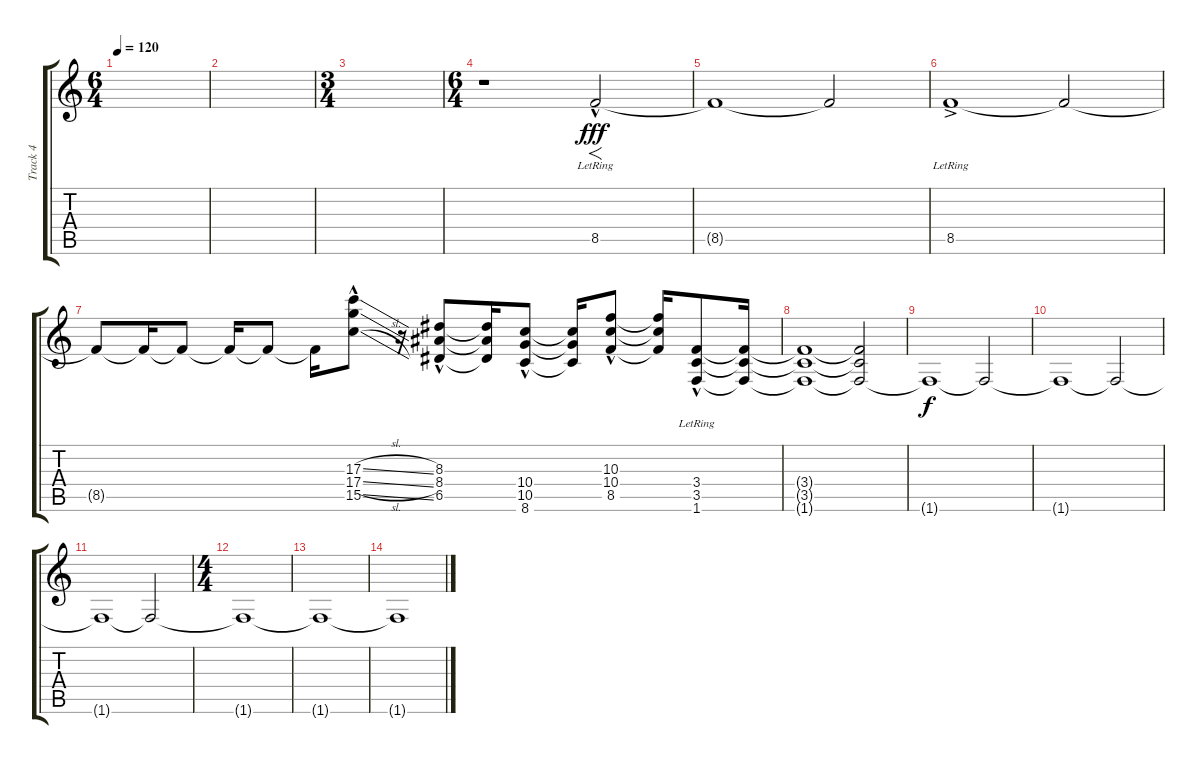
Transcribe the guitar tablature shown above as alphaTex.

\track ("Track 4" "Track 4") {instrument overdrivenguitar}
\staff {score tabs}
\tuning (E4 B3 G3 D3 A2 E2) {hide}
\ts (6 4)
\tempo 120
\clef g2
\ks c
|
|
\ts (3 4)
|
\ts (6 4)
r.1 8.5{hac lr}.2{f dy fff} |
8.5{t}.1 8.5{t}.2 |
8.5{ac lr}.1 8.5{t}.2 |
8.5{t}.8 8.5{t}.16 8.5{t}.8 8.5{t}.16 8.5{t}.8 8.5{t}.16 (17.3{sl hac} 17.4{sl hac} 15.5{sl hac}).8 r.16 (8.3{hac} 8.4{hac} 6.5{hac}).8 (8.3{t} 8.4{t} 6.5{t}).16 (10.4{hac} 10.5{hac} 8.6{hac}).8 (10.4{t} 10.5{t} 8.6{t}).16 (10.3{hac} 10.4{hac} 8.5{hac}).8 (10.3{t} 10.4{t} 8.5{t}).16 (3.4{hac lr} 3.5{hac lr} 1.6{hac lr}).8 (3.4{t} 3.5{t} 1.6{t}).16 |
(3.4{t} 3.5{t} 1.6{t}).1 (3.4{t} 3.5{t} 1.6{t}).2 |
1.6{t}.1{dy f} 1.6{t}.2 |
1.6{t}.1 1.6{t}.2 |
1.6{t}.1 1.6{t}.2 |
\ts (4 4)
1.6{t}.1 |
1.6{t}.1 |
1.6{t}.1
